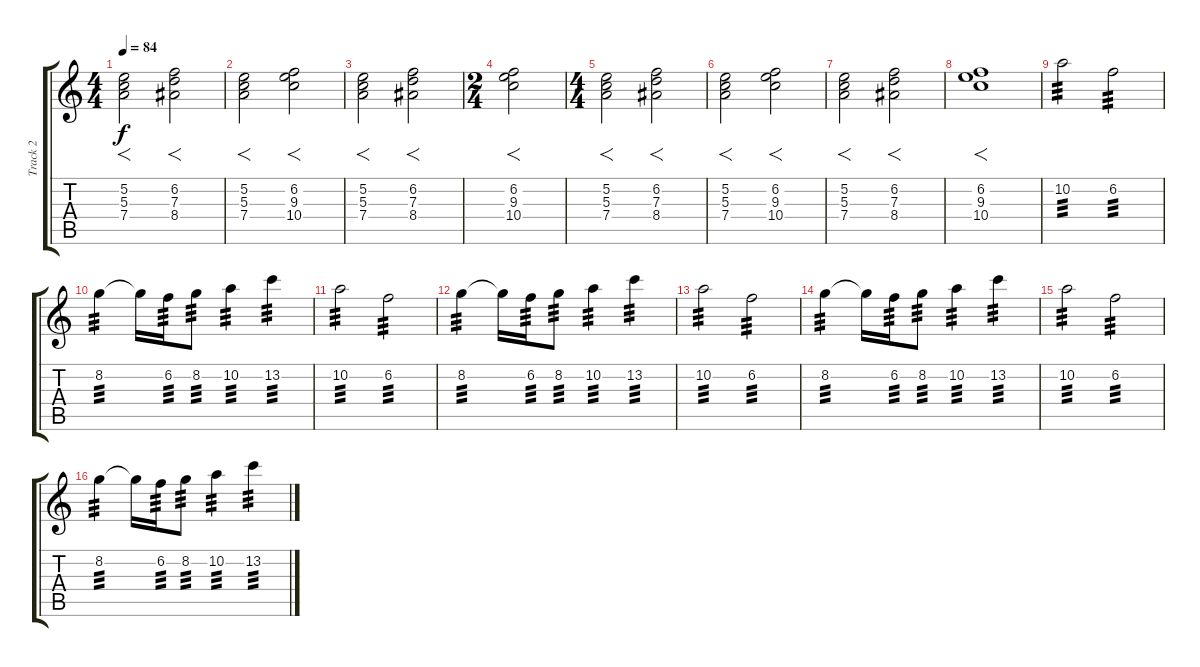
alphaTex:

\track ("Track 2" "Track 2") {instrument electricguitarjazz}
\staff {score tabs}
\tuning (E4 B3 G3 D3 A2 E2) {hide}
\ts (4 4)
\tempo 84
\clef g2
\ks c
(5.2 5.3 7.4).2{f dy f} (6.2 7.3 8.4).2{f} |
(5.2 5.3 7.4).2{f} (6.2 9.3 10.4).2{f} |
(5.2 5.3 7.4).2{f} (6.2 7.3 8.4).2{f} |
\ts (2 4)
(6.2 9.3 10.4).2{f} |
\ts (4 4)
(5.2 5.3 7.4).2{f} (6.2 7.3 8.4).2{f} |
(5.2 5.3 7.4).2{f} (6.2 9.3 10.4).2{f} |
(5.2 5.3 7.4).2{f} (6.2 7.3 8.4).2{f} |
(6.2 9.3 10.4).1{f} |
10.2.2{tp 3 volume 7} 6.2.2{tp 3} |
8.2.4{tp 3} 8.2{t}.16 6.2.16{tp 3} 8.2.8{tp 3} 10.2.4{tp 3} 13.2.4{tp 3} |
10.2.2{tp 3} 6.2.2{tp 3} |
8.2.4{tp 3} 8.2{t}.16 6.2.16{tp 3} 8.2.8{tp 3} 10.2.4{tp 3} 13.2.4{tp 3} |
10.2.2{tp 3} 6.2.2{tp 3} |
8.2.4{tp 3} 8.2{t}.16 6.2.16{tp 3} 8.2.8{tp 3} 10.2.4{tp 3} 13.2.4{tp 3} |
10.2.2{tp 3} 6.2.2{tp 3} |
8.2.4{tp 3} 8.2{t}.16 6.2.16{tp 3} 8.2.8{tp 3} 10.2.4{tp 3} 13.2.4{tp 3}
